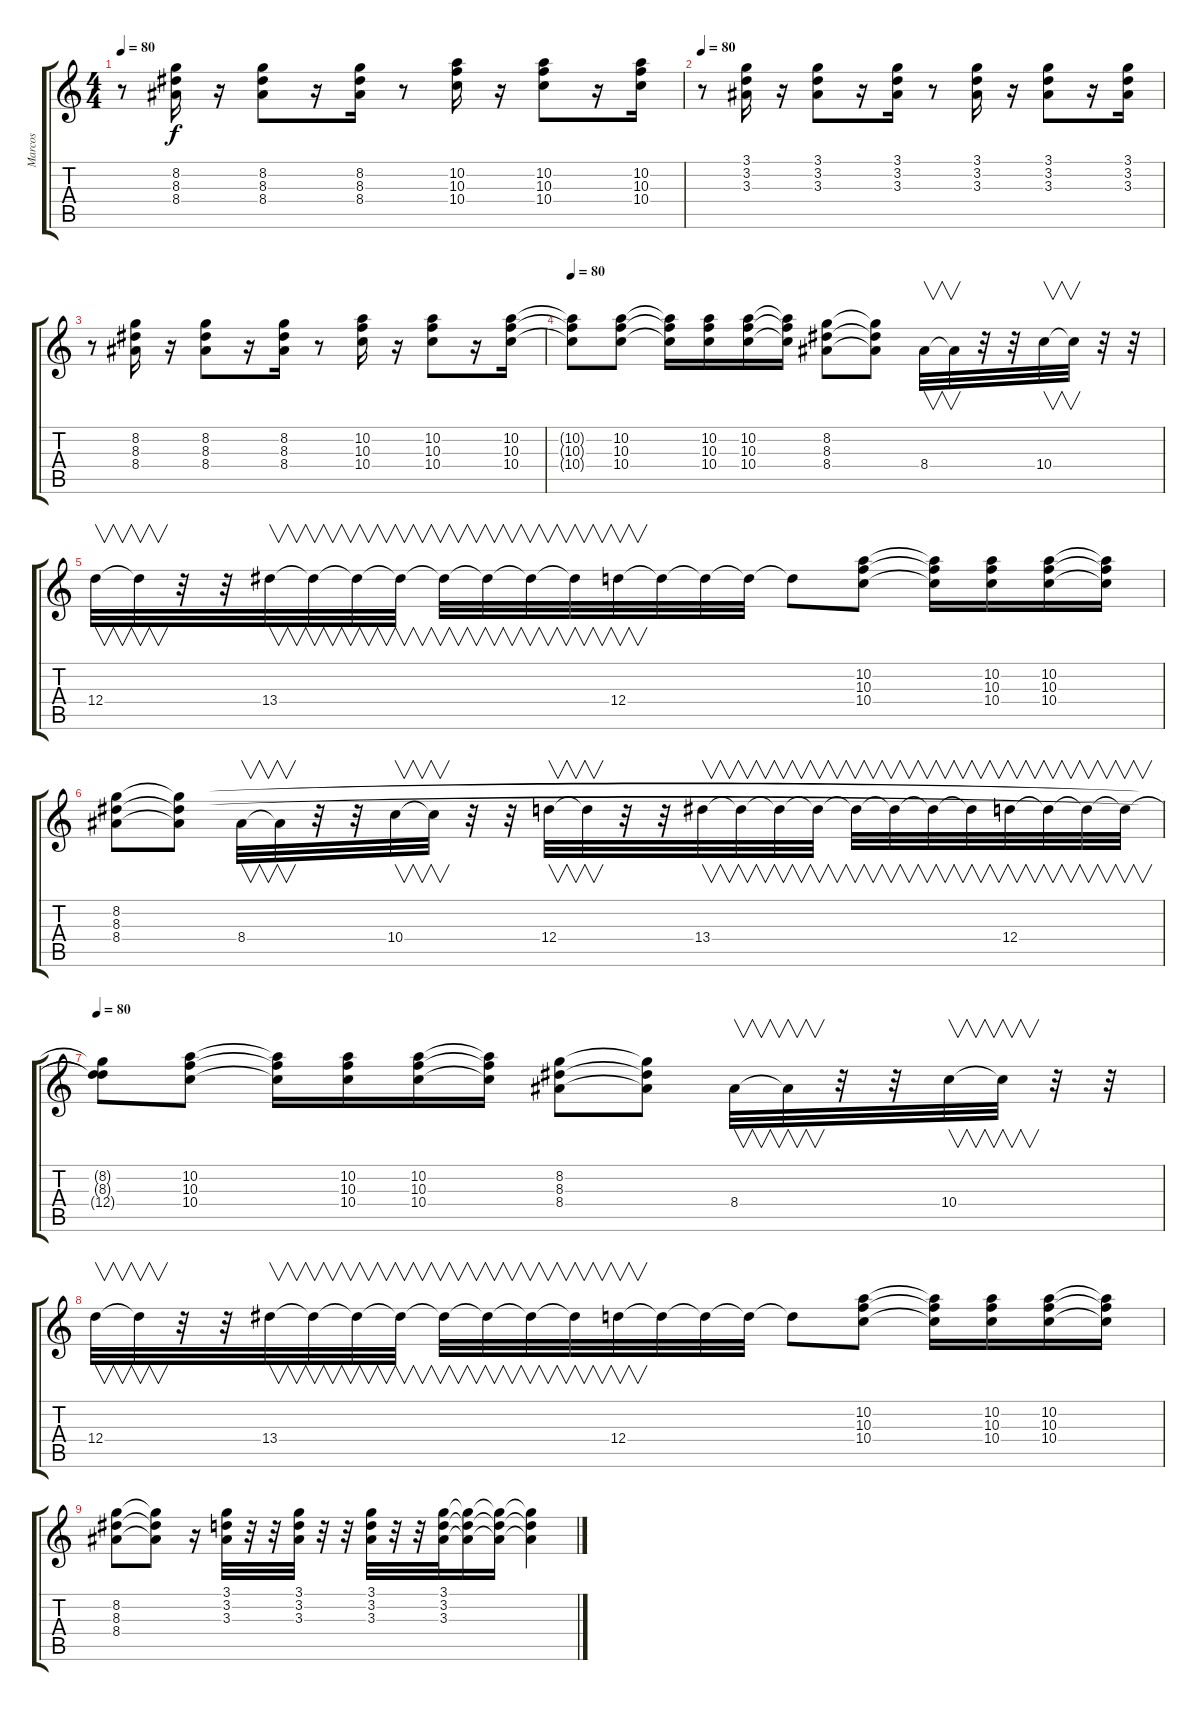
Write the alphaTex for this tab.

\track ("Marcos" "Marcos") {instrument acousticguitarsteel}
\staff {score tabs}
\tuning (E4 B3 G3 D3 A2 E2) {hide}
\ts (4 4)
\tempo 80
\clef g2
\ks c
r.8{dy f} (8.2 8.3 8.4).16 r.16 (8.2 8.3 8.4).8 r.16 (8.2 8.3 8.4).16 r.8 (10.2 10.3 10.4).16 r.16 (10.2 10.3 10.4).8 r.16 (10.2 10.3 10.4).16 |
\tempo 80
r.8 (3.1 3.2 3.3).16 r.16 (3.1 3.2 3.3).8 r.16 (3.1 3.2 3.3).16 r.8 (3.1 3.2 3.3).16 r.16 (3.1 3.2 3.3).8 r.16 (3.1 3.2 3.3).16 |
r.8 (8.2 8.3 8.4).16 r.16 (8.2 8.3 8.4).8 r.16 (8.2 8.3 8.4).16 r.8 (10.2 10.3 10.4).16 r.16 (10.2 10.3 10.4).8 r.16 (10.2 10.3 10.4).16 |
\tempo 80
(10.2{t} 10.3{t} 10.4{t}).8 (10.2 10.3 10.4).8 (10.2{t} 10.3{t} 10.4{t}).16 (10.2 10.3 10.4).16 (10.2 10.3 10.4).16 (10.2{t} 10.3{t} 10.4{t}).16 (8.2 8.3 8.4).8 (8.2{t} 8.3{t} 8.4{t}).8 8.4.32{v} 8.4{t}.32{v} r.32 r.32 10.4.32{v} 10.4{t}.32{v} r.32 r.32 |
12.4.32{v} 12.4{t}.32{v} r.32 r.32 13.4.32{v} 13.4{t}.32{v} 13.4{t}.32{v} 13.4{t}.32{v} 13.4{t}.32{v} 13.4{t}.32{v} 13.4{t}.32{v} 13.4{t}.32{v} 12.4.32{v} 12.4{t}.32 12.4{t}.32 12.4{t}.32 12.4{t}.8 (10.2 10.3 10.4).8 (10.2{t} 10.3{t} 10.4{t}).16 (10.2 10.3 10.4).16 (10.2 10.3 10.4).16 (10.2{t} 10.3{t} 10.4{t}).16 |
(8.2 8.3 8.4).8 (8.2{t} 8.3{t} 8.4{t}).8 8.4.32{v} 8.4{t}.32{v} r.32 r.32 10.4.32{v} 10.4{t}.32{v} r.32 r.32 12.4.32{v} 12.4{t}.32{v} r.32 r.32 13.4.32{v} 13.4{t}.32{v} 13.4{t}.32{v} 13.4{t}.32{v} 13.4{t}.32{v} 13.4{t}.32{v} 13.4{t}.32{v} 13.4{t}.32{v} 12.4.32{v} 12.4{t}.32{v} 12.4{t}.32{v} 12.4{t}.32{v} |
\tempo 80
(8.2{t} 8.3{t} 12.4{t}).8 (10.2 10.3 10.4).8 (10.2{t} 10.3{t} 10.4{t}).16 (10.2 10.3 10.4).16 (10.2 10.3 10.4).16 (10.2{t} 10.3{t} 10.4{t}).16 (8.2 8.3 8.4).8 (8.2{t} 8.3{t} 8.4{t}).8 8.4.32{v} 8.4{t}.32{v} r.32 r.32 10.4.32{v} 10.4{t}.32{v} r.32 r.32 |
12.4.32{v} 12.4{t}.32{v} r.32 r.32 13.4.32{v} 13.4{t}.32{v} 13.4{t}.32{v} 13.4{t}.32{v} 13.4{t}.32{v} 13.4{t}.32{v} 13.4{t}.32{v} 13.4{t}.32{v} 12.4.32{v} 12.4{t}.32 12.4{t}.32 12.4{t}.32 12.4{t}.8 (10.2 10.3 10.4).8 (10.2{t} 10.3{t} 10.4{t}).16 (10.2 10.3 10.4).16 (10.2 10.3 10.4).16 (10.2{t} 10.3{t} 10.4{t}).16 |
(8.2 8.3 8.4).8 (8.2{t} 8.3{t} 8.4{t}).8 r.16 (3.1 3.2 3.3).32 r.32 r.32 (3.1 3.2 3.3).32 r.32 r.32 (3.1 3.2 3.3).32 r.32 r.32 (3.1 3.2 3.3).32 (3.1{t} 3.2{t} 3.3{t}).16 (3.1{t} 3.2{t} 3.3{t}).16 (3.1{t} 3.2{t} 3.3{t}).4
